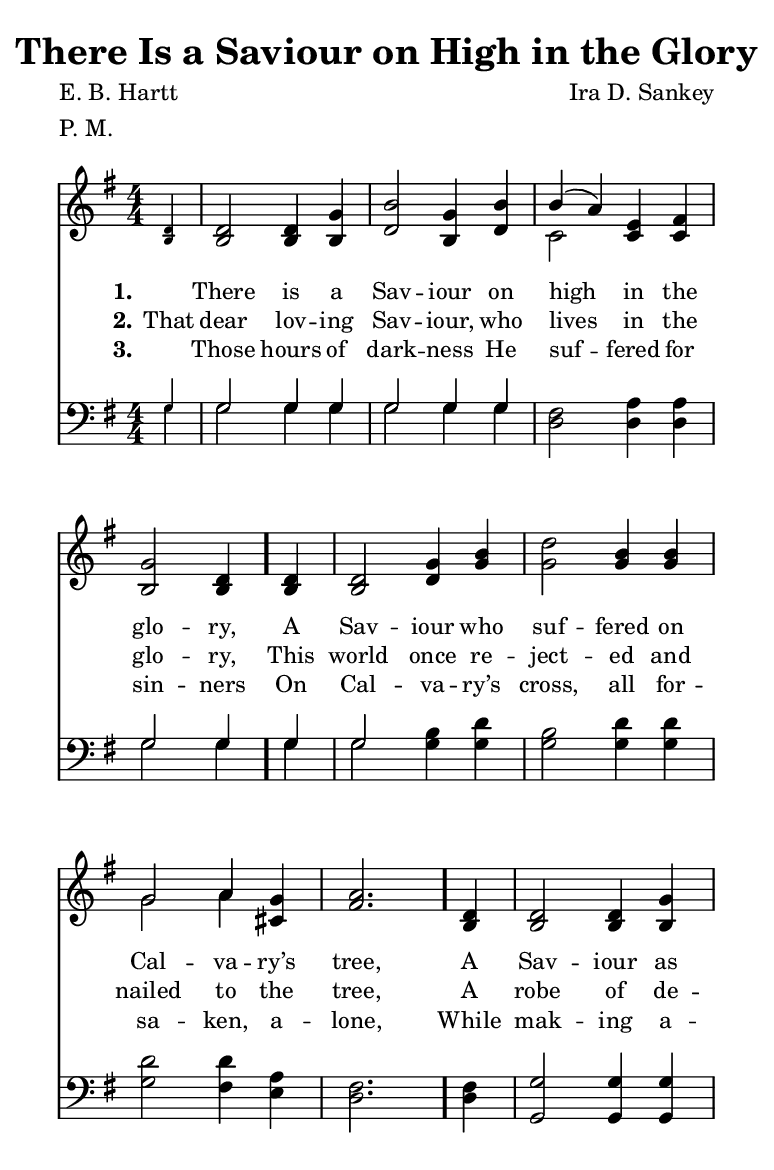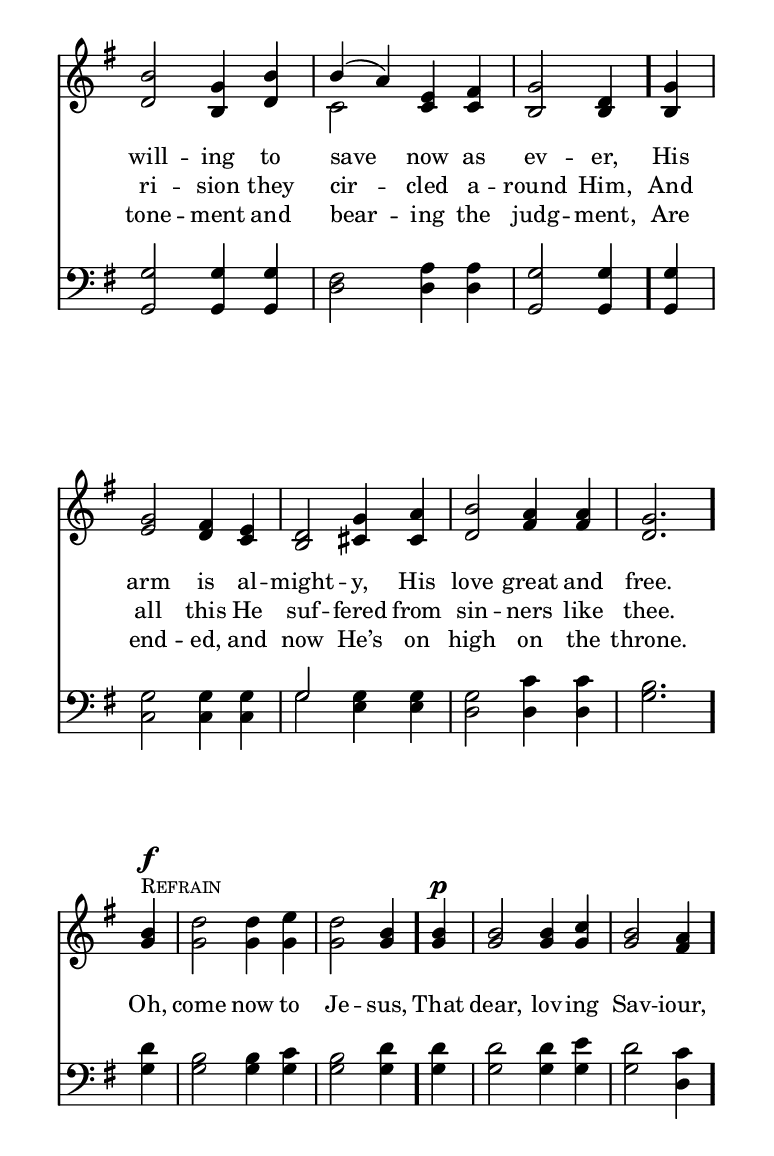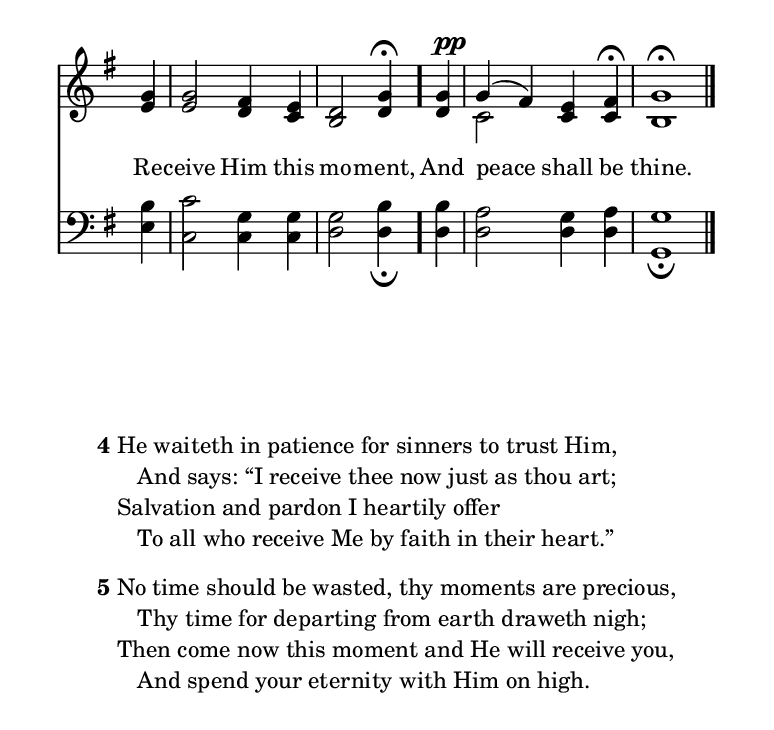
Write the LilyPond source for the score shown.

\include "common/global.ily"
\paper {
  \include "common/paper.ily"
  ragged-last-bottom = ##t
  systems-per-page = #(cond (is-eogsized 5) (#t #f))
  system-count = #(cond (is-eogsized 6) (#t #f))
}

\header{
  %gospel
  hymnnumber = "124"
  title = "There Is a Saviour on High in the Glory"
  tunename = ""
  meter = "P. M."
  poet = "E. B. Hartt"
  composer = "Ira D. Sankey"
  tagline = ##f
}

ta = { \tempo 4=120 }
tb = { \tempo 4=60 }

global = {
  \include "common/overrides.ily"
  \override Staff.TimeSignature.style = #'numbered
  \time 4/4
  \override Score.MetronomeMark.transparent = ##t % hide all fermata changes too
  \key g \major
  \ta
  \partial 4
  \autoBeamOff
}

notesSoprano = {
\global
\relative c' {

  \once \override NoteHead.font-size = #-4 d4 |
  d2 d4 g | b2 g4 b | b( a) e fis | g2 d4 \eogbreak
  d4 | d2 g4 b | d2 b4 b | g2 a4 g | a2. \eogbreak
  d,4 | d2 d4 g | b2 g4 b | b( a) e fis | g2 d4 \eogbreak
  g4 | g2 fis4 e | d2 g4 a | b2 a4 a | g2. \eogbreak

  << s^\markup { \small \caps "Refrain" } % TODO arrange REFRAIN and dynamic forte appropriately
  { b4^\markup \dynamic f | d2 d4 e d2 b4 } >>
  b^\markup \dynamic p | b2 b4 c | b2 a4
  g4 | g2 fis4 e | d2 \tb g4 \fermata \ta
  g4^\markup \dynamic pp | g( fis) e \tb fis \fermata | g1 \fermata \ta |

  \bar "|."

}
}

notesAlto = {
\global
\relative e' {

  \once \override NoteHead.font-size = #-4 b4 |
  b2 b4 b | d2 b4 d | c2 c4 c | b2 b4
  b4 | b2 d4 g | g2 g4 g | g2 a4 cis, | fis2.
  b,4 | b2 b4 b | d2 b4 d | c2 c4 c | b2 b4
  b4 | e2 d4 c | b2 cis4 cis | d2 fis4 fis | d2.

  g4 | g2 g4 g | g2 g4
  g | g2 g4 g | g2 fis4
  e4 | e2 d4 c | b2 d4
  d4 | c2 c4 c | b1 |

}
}

notesTenor = {
\global
\relative a {

  \once \override NoteHead.font-size = #-4 g4 |
  g2 g4 g | g2 g4 g | fis2 a4 a | g2 g4
  g4 | g2 b4 d | b2 d4 d | d2 d4 a | fis2.
  fis4 | g2 g4 g | g2 g4 g | fis2 a4 a | g2 g4
  g4 | g2 g4 g | g2 g4 g | g2 c4 c | b2.

  d4 | b2 b4 c | b2 d4
  d | d2 d4 e | d2 c4
  b4 | c2 g4 g | g2 b4
  b4 | a2 g4 a | g1 |
}
}

notesBass = {
\global
\relative f {

  \once \override NoteHead.font-size = #-4 g4 |
  g2 g4 g | g2 g4 g | d2 d4 d4 | g2 g4
  g4 | g2 g4 g | g2 g4 g | g2 fis4 e | d2.
  d4 | g,2 g4 g | g2 g4 g | d'2 d4 d | g,2 g4
  g4 | c2 c4 c | g'2 e4 e | d2 d4 d | g2.

  g4 | g2 g4 g | g2 g4
  g | g2 g4 g | g2 d4
  e4 | c2 c4 c | d2 d4_\fermata
  d4 | d2 d4 d | g,1_\fermata |

}
}

Refrain = \lyricmode {

Oh, come now to Je -- sus, \bar "."
That dear, lov -- ing Sav -- iour, \bar "."
Re -- ceive Him this mo -- ment, \bar "."
And peace shall be thine. \bar "."

}

wordsA = \lyricmode {
\set stanza = "1."

_ There is a Sav -- iour on high in the glo -- ry, \bar "."
A Sav -- iour who suf -- fered on Cal -- va -- ry’s tree, \bar "."
A Sav -- iour as will -- ing to save now as ev -- er, \bar "."
His arm is al -- might -- y, His love great and free. \bar "."

}

wordsB = \lyricmode {
\set stanza = "2."

That dear lov -- ing Sav -- iour, who lives in the glo -- ry,
This world once re -- ject -- ed and nailed to the tree,
A robe of de -- ri -- sion they cir -- cled a -- round Him,
And all this He suf -- fered from sin -- ners like thee.

\Refrain

}

wordsC = \lyricmode {
\set stanza = "3."

_ Those hours of dark -- ness He suf -- fered for sin -- ners
On Cal -- va -- ry’s cross, all for -- sa -- ken, a -- lone,
While mak -- ing a -- tone -- ment and bear -- ing the judg -- ment,
Are end -- ed, and now He’s on high on the throne.

}

wordsD = \markuplist {

\line { He waiteth in patience for sinners to trust Him, }
\line { { \hspace #2 } And says: “I receive thee now just as thou art; }
\line { Salvation and pardon I heartily offer }
\line { { \hspace #2 } To all who receive Me by faith in their heart.” }

}

wordsE = \markuplist {

\line { No time should be wasted, thy moments are precious, }
\line { { \hspace #2 } Thy time for departing from earth draweth nigh; }
\line { Then come now this moment and He will receive you, }
\line { { \hspace #2 } And spend your eternity with Him on high. }

}

\score {
  \context ChoirStaff <<
    \context Staff = upper <<
      \set Staff.autoBeaming = ##f
      \set ChoirStaff.systemStartDelimiter = #'SystemStartBar
      \set ChoirStaff.printPartCombineTexts = ##f
      \partcombine #'(2 . 9) \notesSoprano \notesAlto
      \context NullVoice = sopranos { \voiceOne << \notesSoprano >> }
      \context Lyrics = one   \lyricsto sopranos \wordsA
      \context Lyrics = two   \lyricsto sopranos \wordsB
      \context Lyrics = three \lyricsto sopranos \wordsC
    >>
    \context Staff = men <<
      \set Staff.autoBeaming = ##f
      \clef bass
      \set ChoirStaff.printPartCombineTexts = ##f
      \partcombine #'(2 . 9) \notesTenor \notesBass
    >>
  >>
  \layout {
    \include "common/layout.ily"
  }
  \midi{
    \include "common/midi.ily"
  }
}

\noPageBreak

\markup { \fill-line { \column {
  \line{ \bold 4 \column { \wordsD } } \combine \null \vspace #0.4
  \line{ \bold 5 \column { \wordsE } } \combine \null \vspace #0.4
} } }

\version "2.19.49"  % necessary for upgrading to future LilyPond versions.

% vi:set et ts=2 sw=2 ai nocindent syntax=lilypond:
